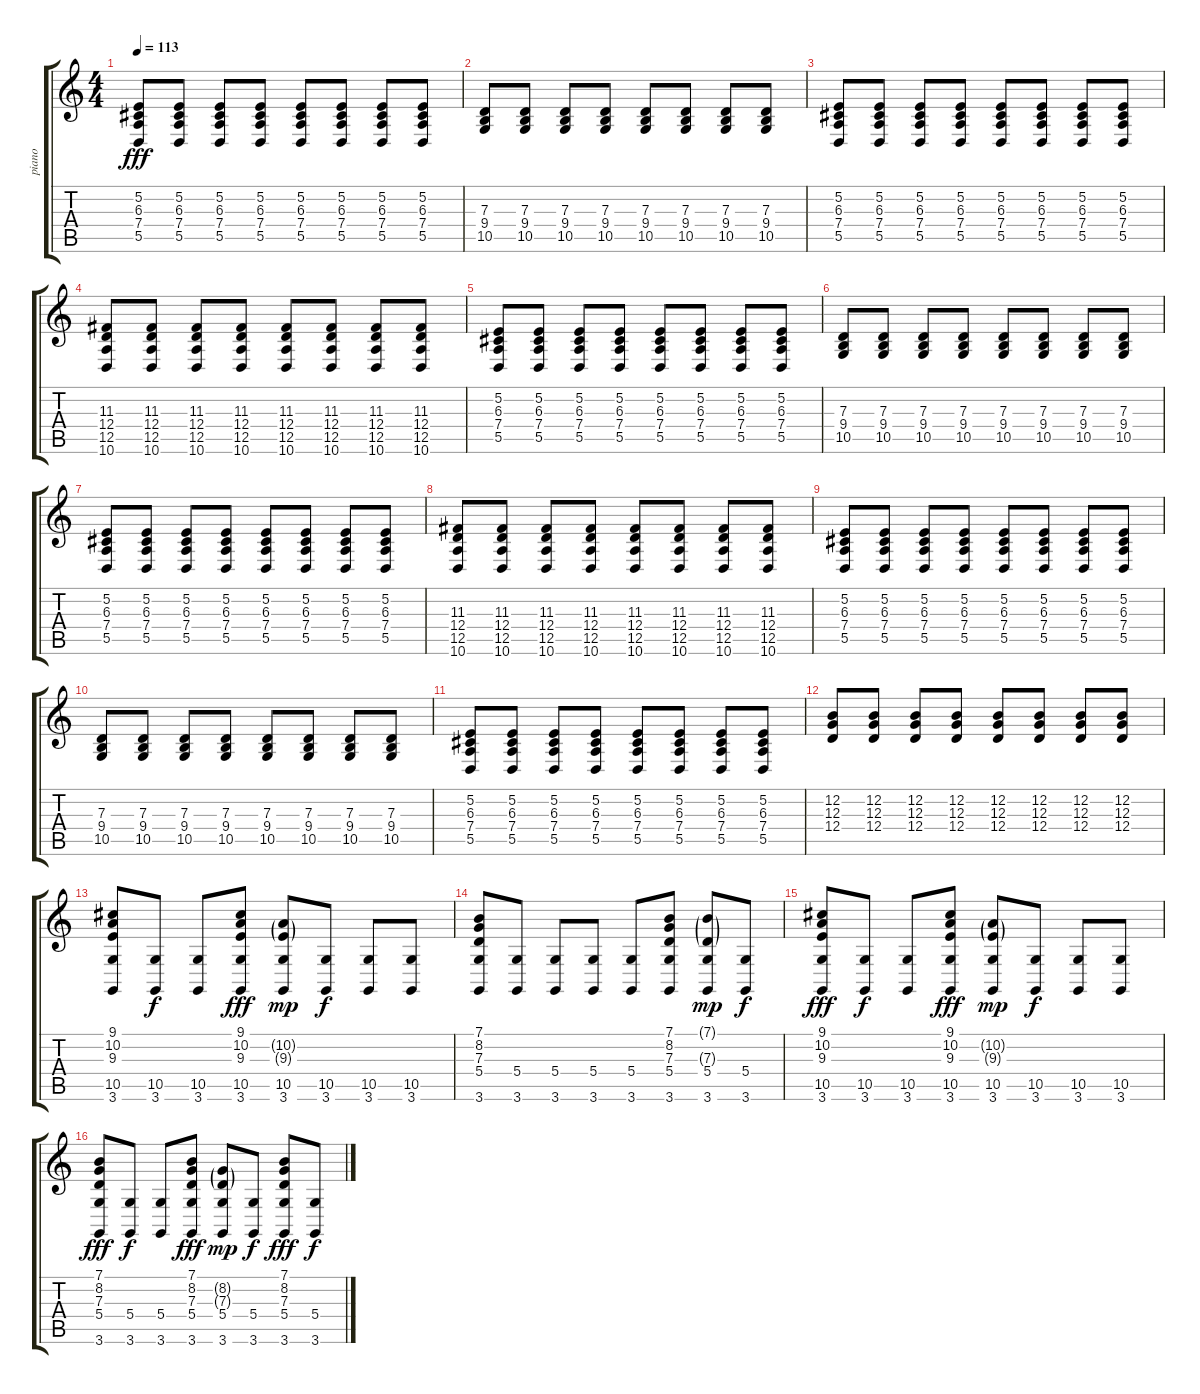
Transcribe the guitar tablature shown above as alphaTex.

\track ("piano" "piano") {instrument brightacousticpiano}
\staff {score tabs}
\tuning (E4 B3 G3 D3 A2 E2) {hide}
\ts (4 4)
\tempo 113
\clef g2
\ks c
(5.2 6.3 7.4 5.5).8{dy fff} (5.2 6.3 7.4 5.5).8 (5.2 6.3 7.4 5.5).8 (5.2 6.3 7.4 5.5).8 (5.2 6.3 7.4 5.5).8 (5.2 6.3 7.4 5.5).8 (5.2 6.3 7.4 5.5).8 (5.2 6.3 7.4 5.5).8 |
(7.3 9.4 10.5).8 (7.3 9.4 10.5).8 (7.3 9.4 10.5).8 (7.3 9.4 10.5).8 (7.3 9.4 10.5).8 (7.3 9.4 10.5).8 (7.3 9.4 10.5).8 (7.3 9.4 10.5).8 |
(5.2 6.3 7.4 5.5).8 (5.2 6.3 7.4 5.5).8 (5.2 6.3 7.4 5.5).8 (5.2 6.3 7.4 5.5).8 (5.2 6.3 7.4 5.5).8 (5.2 6.3 7.4 5.5).8 (5.2 6.3 7.4 5.5).8 (5.2 6.3 7.4 5.5).8 |
(11.3 12.4 12.5 10.6).8 (11.3 12.4 12.5 10.6).8 (11.3 12.4 12.5 10.6).8 (11.3 12.4 12.5 10.6).8 (11.3 12.4 12.5 10.6).8 (11.3 12.4 12.5 10.6).8 (11.3 12.4 12.5 10.6).8 (11.3 12.4 12.5 10.6).8 |
(5.2 6.3 7.4 5.5).8 (5.2 6.3 7.4 5.5).8 (5.2 6.3 7.4 5.5).8 (5.2 6.3 7.4 5.5).8 (5.2 6.3 7.4 5.5).8 (5.2 6.3 7.4 5.5).8 (5.2 6.3 7.4 5.5).8 (5.2 6.3 7.4 5.5).8 |
(7.3 9.4 10.5).8 (7.3 9.4 10.5).8 (7.3 9.4 10.5).8 (7.3 9.4 10.5).8 (7.3 9.4 10.5).8 (7.3 9.4 10.5).8 (7.3 9.4 10.5).8 (7.3 9.4 10.5).8 |
(5.2 6.3 7.4 5.5).8 (5.2 6.3 7.4 5.5).8 (5.2 6.3 7.4 5.5).8 (5.2 6.3 7.4 5.5).8 (5.2 6.3 7.4 5.5).8 (5.2 6.3 7.4 5.5).8 (5.2 6.3 7.4 5.5).8 (5.2 6.3 7.4 5.5).8 |
(11.3 12.4 12.5 10.6).8 (11.3 12.4 12.5 10.6).8 (11.3 12.4 12.5 10.6).8 (11.3 12.4 12.5 10.6).8 (11.3 12.4 12.5 10.6).8 (11.3 12.4 12.5 10.6).8 (11.3 12.4 12.5 10.6).8 (11.3 12.4 12.5 10.6).8 |
(5.2 6.3 7.4 5.5).8 (5.2 6.3 7.4 5.5).8 (5.2 6.3 7.4 5.5).8 (5.2 6.3 7.4 5.5).8 (5.2 6.3 7.4 5.5).8 (5.2 6.3 7.4 5.5).8 (5.2 6.3 7.4 5.5).8 (5.2 6.3 7.4 5.5).8 |
(7.3 9.4 10.5).8 (7.3 9.4 10.5).8 (7.3 9.4 10.5).8 (7.3 9.4 10.5).8 (7.3 9.4 10.5).8 (7.3 9.4 10.5).8 (7.3 9.4 10.5).8 (7.3 9.4 10.5).8 |
(5.2 6.3 7.4 5.5).8 (5.2 6.3 7.4 5.5).8 (5.2 6.3 7.4 5.5).8 (5.2 6.3 7.4 5.5).8 (5.2 6.3 7.4 5.5).8 (5.2 6.3 7.4 5.5).8 (5.2 6.3 7.4 5.5).8 (5.2 6.3 7.4 5.5).8 |
(12.2 12.3 12.4).8 (12.2 12.3 12.4).8 (12.2 12.3 12.4).8 (12.2 12.3 12.4).8 (12.2 12.3 12.4).8 (12.2 12.3 12.4).8 (12.2 12.3 12.4).8 (12.2 12.3 12.4).8 |
(9.1 10.2 9.3 10.5 3.6).8 (10.5 3.6).8{dy f} (10.5 3.6).8 (9.1 10.2 9.3 10.5 3.6).8{dy fff} (10.2{g} 9.3{g} 10.5 3.6).8{dy mp} (10.5 3.6).8{dy f} (10.5 3.6).8 (10.5 3.6).8 |
(7.1 8.2 7.3 5.4 3.6).8 (5.4 3.6).8 (5.4 3.6).8 (5.4 3.6).8 (5.4 3.6).8 (7.1 8.2 7.3 5.4 3.6).8 (7.1{g} 7.3{g} 5.4 3.6).8{dy mp} (5.4 3.6).8{dy f} |
(9.1 10.2 9.3 10.5 3.6).8{dy fff} (10.5 3.6).8{dy f} (10.5 3.6).8 (9.1 10.2 9.3 10.5 3.6).8{dy fff} (10.2{g} 9.3{g} 10.5 3.6).8{dy mp} (10.5 3.6).8{dy f} (10.5 3.6).8 (10.5 3.6).8 |
(7.1 8.2 7.3 5.4 3.6).8{dy fff} (5.4 3.6).8{dy f} (5.4 3.6).8 (7.1 8.2 7.3 5.4 3.6).8{dy fff} (8.2{g} 7.3{g} 5.4 3.6).8{dy mp} (5.4 3.6).8{dy f} (7.1 8.2 7.3 5.4 3.6).8{dy fff} (5.4 3.6).8{dy f}
